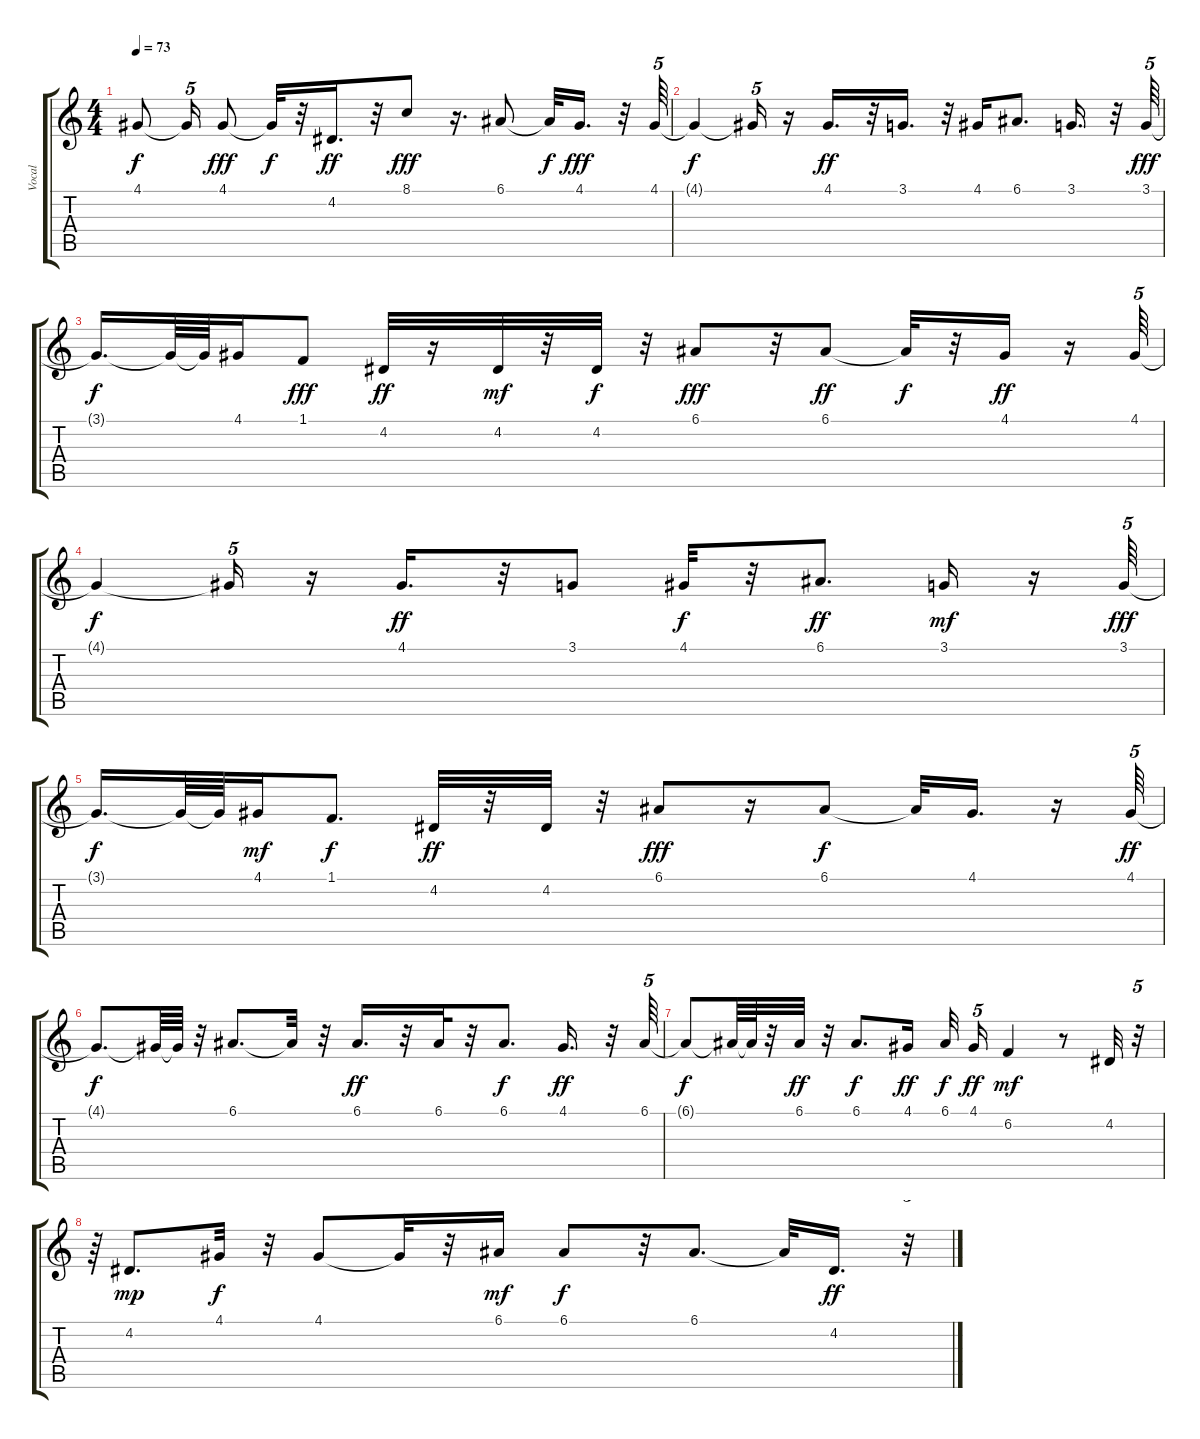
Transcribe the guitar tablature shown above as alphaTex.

\track ("Vocal" "Vocal") {instrument vibraphone}
\staff {score tabs}
\tuning (E4 B3 G3 D3 A2 E2) {hide}
\ts (4 4)
\tempo 73
\clef g2
\ks c
4.1{t}.8{dy f} 4.1{t}.16{tu (5 4)} 4.1.8{dy fff} 4.1{t}.32{dy f} r.32 4.2.16{d dy ff} r.32 8.1.8{dy fff} r.16{d} 6.1.8 6.1{t}.32{dy f} 4.1.16{d dy fff} r.32 4.1.64{tu (5 4)} |
4.1{t}.4{dy f} 4.1{t}.16{tu (5 4)} r.16 4.1.16{d dy ff} r.32 3.1.16{d} r.32 4.1.16 6.1.8{d} 3.1.16{d} r.32 3.1.64{tu (5 4) dy fff} |
3.1{t}.16{d dy f} 3.1{t}.64 3.1{t}.64 4.1.16 1.1.8{dy fff} 4.2.32{dy ff} r.16 4.2.32{dy mf} r.32 4.2.32{dy f} r.32 6.1.8{dy fff} r.32 6.1.8{dy ff} 6.1{t}.32{dy f} r.32 4.1.16{dy ff} r.16 4.1.64{tu (5 4)} |
4.1{t}.4{dy f} 4.1{t}.16{tu (5 4)} r.16 4.1.16{d dy ff} r.32 3.1.8 4.1.32{dy f} r.32 6.1.8{d dy ff} 3.1.16{dy mf} r.16 3.1.64{tu (5 4) dy fff} |
3.1{t}.16{d dy f} 3.1{t}.64 3.1{t}.64 4.1.16{dy mf} 1.1.8{d dy f} 4.2.32{dy ff} r.32 4.2.32 r.32 6.1.8{dy fff} r.16 6.1.8{dy f} 6.1{t}.32 4.1.16{d} r.16 4.1.64{tu (5 4) dy ff} |
4.1{t}.8{d dy f} 4.1{t}.64 4.1{t}.64 r.32 6.1.8{d} 6.1{t}.32 r.32 6.1.16{d dy ff} r.32 6.1.32 r.32 6.1.8{d dy f} 4.1.16{d dy ff} r.32 6.1.64{tu (5 4)} |
6.1{t}.8{dy f} 6.1{t}.64 6.1{t}.64 r.32 6.1.32{dy ff} r.32 6.1.8{d dy f} 4.1.16{dy ff} 6.1.32{dy f} 4.1.16{tu (5 4) dy ff} 6.2.4{dy mf} r.8 4.2.32 r.32{tu (5 4)} |
r.64 4.2.8{d dy mp} 4.1.32{dy f} r.32 4.1.8 4.1{t}.32 r.32 6.1.16{dy mf} 6.1.8{dy f} r.32 6.1.8{d} 6.1{t}.32 4.2.16{d dy ff} r.32{tu (5 4)}
